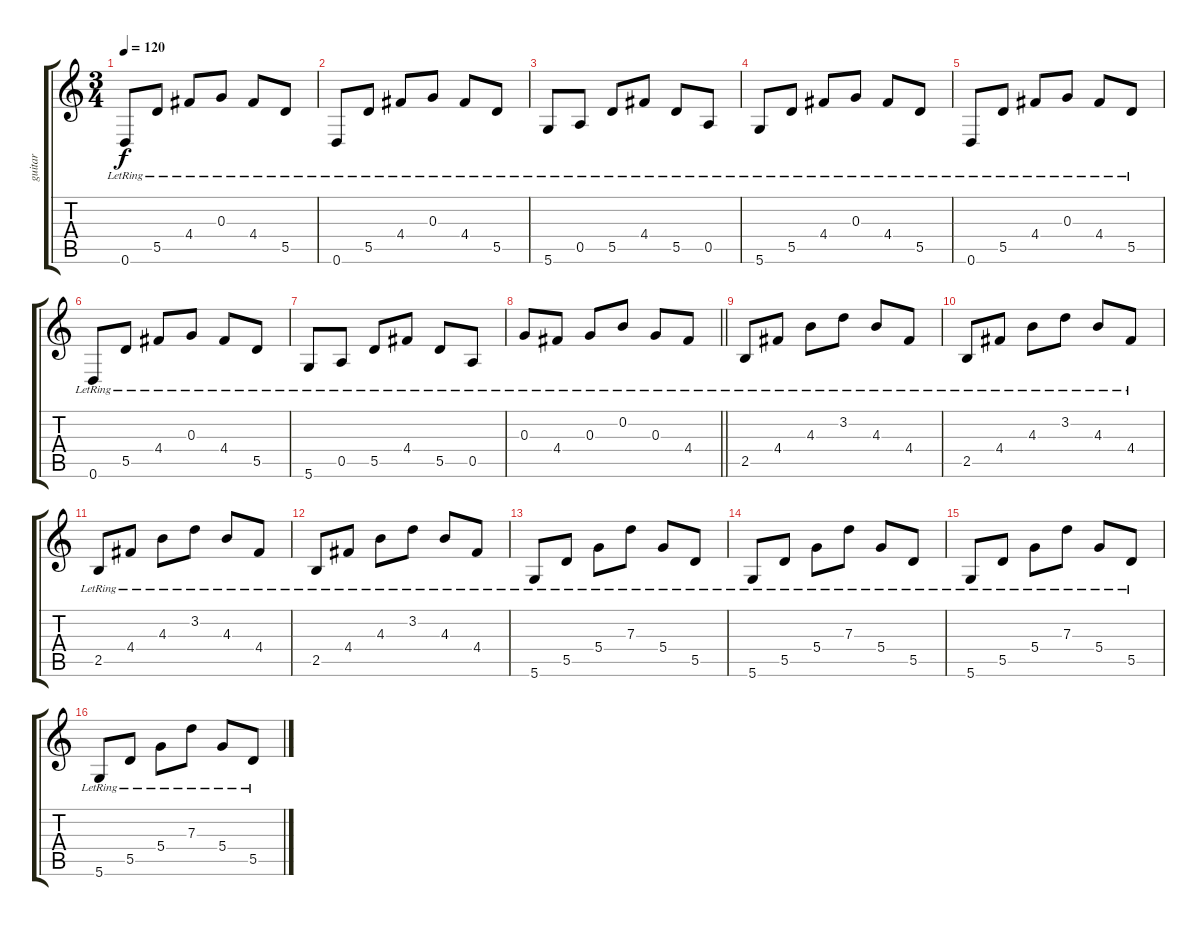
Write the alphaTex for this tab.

\track ("guitar" "guitar") {instrument acousticguitarsteel}
\staff {score tabs}
\tuning (E4 B3 G3 D3 A2 D2) {hide}
\ts (3 4)
\tempo 120
\clef g2
\ks c
0.6{lr}.8{dy f} 5.5{lr}.8 4.4{lr}.8 0.3{lr}.8 4.4{lr}.8 5.5{lr}.8 |
0.6{lr}.8 5.5{lr}.8 4.4{lr}.8 0.3{lr}.8 4.4{lr}.8 5.5{lr}.8 |
5.6{lr}.8 0.5{lr}.8 5.5{lr}.8 4.4{lr}.8 5.5{lr}.8 0.5{lr}.8 |
5.6{lr}.8 5.5{lr}.8 4.4{lr}.8 0.3{lr}.8 4.4{lr}.8 5.5{lr}.8 |
0.6{lr}.8 5.5{lr}.8 4.4{lr}.8 0.3{lr}.8 4.4{lr}.8 5.5{lr}.8 |
0.6{lr}.8 5.5{lr}.8 4.4{lr}.8 0.3{lr}.8 4.4{lr}.8 5.5{lr}.8 |
5.6{lr}.8 0.5{lr}.8 5.5{lr}.8 4.4{lr}.8 5.5{lr}.8 0.5{lr}.8 |
\barLineRight lightlight
0.3{lr}.8 4.4{lr}.8 0.3{lr}.8 0.2{lr}.8 0.3{lr}.8 4.4{lr}.8 |
\section ("" "")
2.5{lr}.8 4.4{lr}.8 4.3{lr}.8 3.2{lr}.8 4.3{lr}.8 4.4{lr}.8 |
2.5{lr}.8 4.4{lr}.8 4.3{lr}.8 3.2{lr}.8 4.3{lr}.8 4.4{lr}.8 |
2.5{lr}.8 4.4{lr}.8 4.3{lr}.8 3.2{lr}.8 4.3{lr}.8 4.4{lr}.8 |
2.5{lr}.8 4.4{lr}.8 4.3{lr}.8 3.2{lr}.8 4.3{lr}.8 4.4{lr}.8 |
5.6{lr}.8 5.5{lr}.8 5.4{lr}.8 7.3{lr}.8 5.4{lr}.8 5.5{lr}.8 |
5.6{lr}.8 5.5{lr}.8 5.4{lr}.8 7.3{lr}.8 5.4{lr}.8 5.5{lr}.8 |
5.6{lr}.8 5.5{lr}.8 5.4{lr}.8 7.3{lr}.8 5.4{lr}.8 5.5{lr}.8 |
5.6{lr}.8 5.5{lr}.8 5.4{lr}.8 7.3{lr}.8 5.4{lr}.8 5.5{lr}.8
